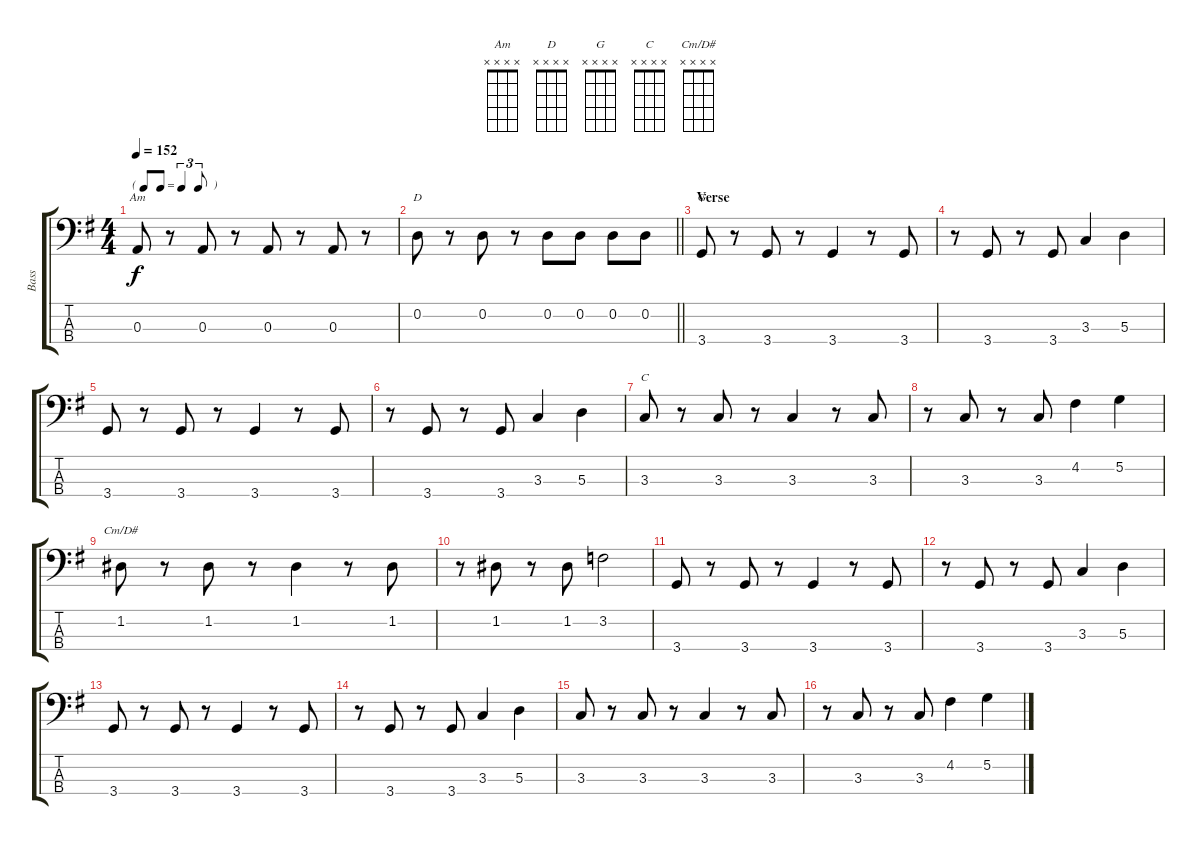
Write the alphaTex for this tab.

\track ("Bass" "Bass") {instrument electricbassfinger}
\staff {score tabs}
\tuning (G2 D2 A1 E1) {hide}
\chord ("Am" x x x x)
\chord ("D" x x x x)
\chord ("G" x x x x)
\chord ("C" x x x x)
\chord ("Cm/D#" x x x x)
\ts (4 4)
\tf triplet8th
\tempo 152
\clef f4
\ks g
0.3.8{ch "Am" dy f} r.8 0.3.8 r.8 0.3.8 r.8 0.3.8 r.8 |
\barLineRight lightlight
0.2.8{ch "D"} r.8 0.2.8 r.8 0.2.8 0.2.8 0.2.8 0.2.8 |
\section ("" "Verse")
3.4.8{ch "G"} r.8 3.4.8 r.8 3.4.4 r.8 3.4.8 |
r.8 3.4.8 r.8 3.4.8 3.3.4 5.3.4 |
3.4.8 r.8 3.4.8 r.8 3.4.4 r.8 3.4.8 |
r.8 3.4.8 r.8 3.4.8 3.3.4 5.3.4 |
3.3.8{ch "C"} r.8 3.3.8 r.8 3.3.4 r.8 3.3.8 |
r.8 3.3.8 r.8 3.3.8 4.2.4 5.2.4 |
1.2.8{ch "Cm/D#"} r.8 1.2.8 r.8 1.2.4 r.8 1.2.8 |
r.8 1.2.8 r.8 1.2.8 3.2.2 |
3.4.8 r.8 3.4.8 r.8 3.4.4 r.8 3.4.8 |
r.8 3.4.8 r.8 3.4.8 3.3.4 5.3.4 |
3.4.8 r.8 3.4.8 r.8 3.4.4 r.8 3.4.8 |
r.8 3.4.8 r.8 3.4.8 3.3.4 5.3.4 |
3.3.8 r.8 3.3.8 r.8 3.3.4 r.8 3.3.8 |
r.8 3.3.8 r.8 3.3.8 4.2.4 5.2.4
